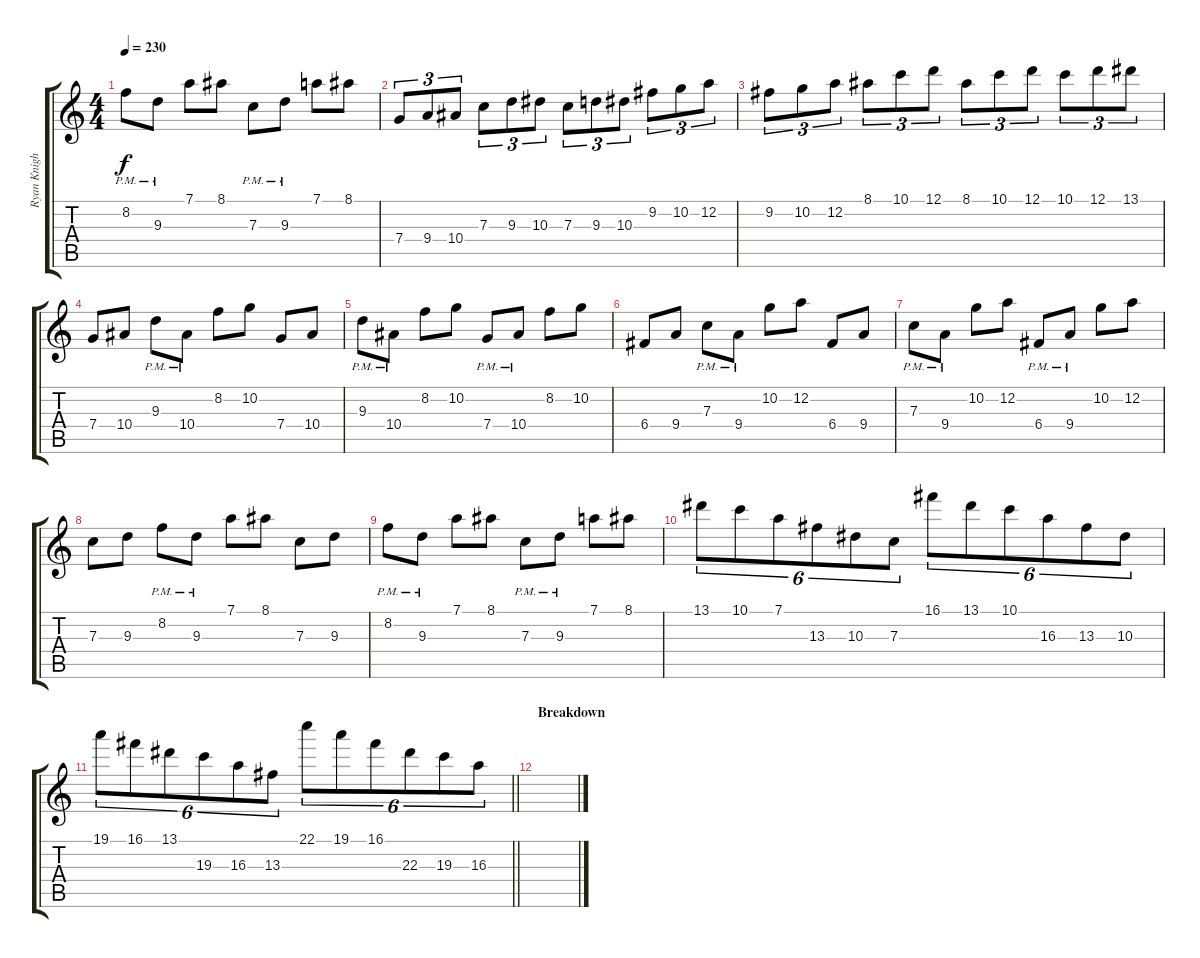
\track ("Ryan Knight Lead" "Ryan Knigh") {instrument distortionguitar}
\staff {score tabs}
\tuning (D4 A3 F3 C3 G2 D2) {hide}
\ts (4 4)
\tempo 230
\clef g2
\ks c
8.2{pm}.8{dy f} 9.3{pm}.8 7.1.8 8.1.8 7.3{pm}.8 9.3{pm}.8 7.1.8 8.1.8 |
7.4.8{tu (3 2)} 9.4.8{tu (3 2)} 10.4.8{tu (3 2)} 7.3.8{tu (3 2)} 9.3.8{tu (3 2)} 10.3.8{tu (3 2)} 7.3.8{tu (3 2)} 9.3.8{tu (3 2)} 10.3.8{tu (3 2)} 9.2.8{tu (3 2)} 10.2.8{tu (3 2)} 12.2.8{tu (3 2)} |
9.2.8{tu (3 2)} 10.2.8{tu (3 2)} 12.2.8{tu (3 2)} 8.1.8{tu (3 2)} 10.1.8{tu (3 2)} 12.1.8{tu (3 2)} 8.1.8{tu (3 2)} 10.1.8{tu (3 2)} 12.1.8{tu (3 2)} 10.1.8{tu (3 2)} 12.1.8{tu (3 2)} 13.1.8{tu (3 2)} |
7.4.8 10.4.8 9.3{pm}.8 10.4{pm}.8 8.2.8 10.2.8 7.4.8 10.4.8 |
9.3{pm}.8 10.4{pm}.8 8.2.8 10.2.8 7.4{pm}.8 10.4{pm}.8 8.2.8 10.2.8 |
6.4.8 9.4.8 7.3{pm}.8 9.4{pm}.8 10.2.8 12.2.8 6.4.8 9.4.8 |
7.3{pm}.8 9.4{pm}.8 10.2.8 12.2.8 6.4{pm}.8 9.4{pm}.8 10.2.8 12.2.8 |
7.3.8 9.3.8 8.2{pm}.8 9.3{pm}.8 7.1.8 8.1.8 7.3.8 9.3.8 |
8.2{pm}.8 9.3{pm}.8 7.1.8 8.1.8 7.3{pm}.8 9.3{pm}.8 7.1.8 8.1.8 |
13.1.8{tu (6 4)} 10.1.8{tu (6 4)} 7.1.8{tu (6 4)} 13.3.8{tu (6 4)} 10.3.8{tu (6 4)} 7.3.8{tu (6 4)} 16.1.8{tu (6 4)} 13.1.8{tu (6 4)} 10.1.8{tu (6 4)} 16.3.8{tu (6 4)} 13.3.8{tu (6 4)} 10.3.8{tu (6 4)} |
\barLineRight lightlight
19.1.8{tu (6 4)} 16.1.8{tu (6 4)} 13.1.8{tu (6 4)} 19.3.8{tu (6 4)} 16.3.8{tu (6 4)} 13.3.8{tu (6 4)} 22.1.8{tu (6 4)} 19.1.8{tu (6 4)} 16.1.8{tu (6 4)} 22.3.8{tu (6 4)} 19.3.8{tu (6 4)} 16.3.8{tu (6 4)} |
\section ("" "Breakdown")
